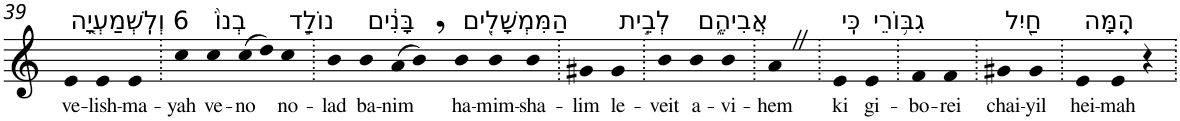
**kern	**text
*part1	*part1
*staff1	*staff1
*I"Piano	*
*I'Pno	*
!!LO:PB:g=z
*clefG2	*
*k[]	*
=39	=39
!LO:TX:a:t=6 וְלִֽשְׁמַעְיָ֤ה	!
!	!LO:LY:b
4e	ve-
!	!LO:LY:b
4e	-lish-
!	!LO:LY:b
4e	-ma-
=40.	=40.
!	!LO:LY:b
4cc	-yah
!LO:TX:a:t=בְנוֹ֙	!
!	!LO:LY:b
4cc	ve-
!	!LO:LY:b
(>8cc	-no
8dd)	.
!LO:TX:a:t=נוֹלַ֣ד	!
!	!LO:LY:b
4cc	no-
=41.	=41.
!	!LO:LY:b
4b	-lad
!LO:TX:a:t=בָּנִ֔ים	!
!	!LO:LY:b
4b	ba-
!	!LO:LY:b
(>8a	-nim
8b,)	.
!LO:TX:a:t=הַמִּמְשָׁלִ֖ים	!
!	!LO:LY:b
4b	ha-
!	!LO:LY:b
4b	-mim-
!	!LO:LY:b
4b	-sha-
=42.	=42.
!	!LO:LY:b
4g#X	-lim
!LO:TX:a:t=לְבֵ֣ית	!
!	!LO:LY:b
4g#	le-
=43.	=43.
!	!LO:LY:b
4b	-veit
!LO:TX:a:t=אֲבִיהֶ֑ם	!
!	!LO:LY:b
4b	a-
!	!LO:LY:b
4b	-vi-
=44.	=44.
!	!LO:LY:b
4aZ	-hem
=45.	=45.
!LO:TX:a:t=כִּֽי	!
!	!LO:LY:b
4e	ki
!LO:TX:a:t=גִבּ֥וֹרֵי	!
!	!LO:LY:b
4e	gi-
=46.	=46.
!	!LO:LY:b
4f	-bo-
!	!LO:LY:b
4f	-rei
=47.	=47.
!LO:TX:a:t=חַ֖יִל	!
!	!LO:LY:b
4g#X	chai-
!	!LO:LY:b
4g#	-yil
=48.	=48.
!LO:TX:a:t=הֵֽמָּה	!
!	!LO:LY:b
4e	hei-
!	!LO:LY:b
4e	-mah
4r	.
=.	=.
*-	*-
